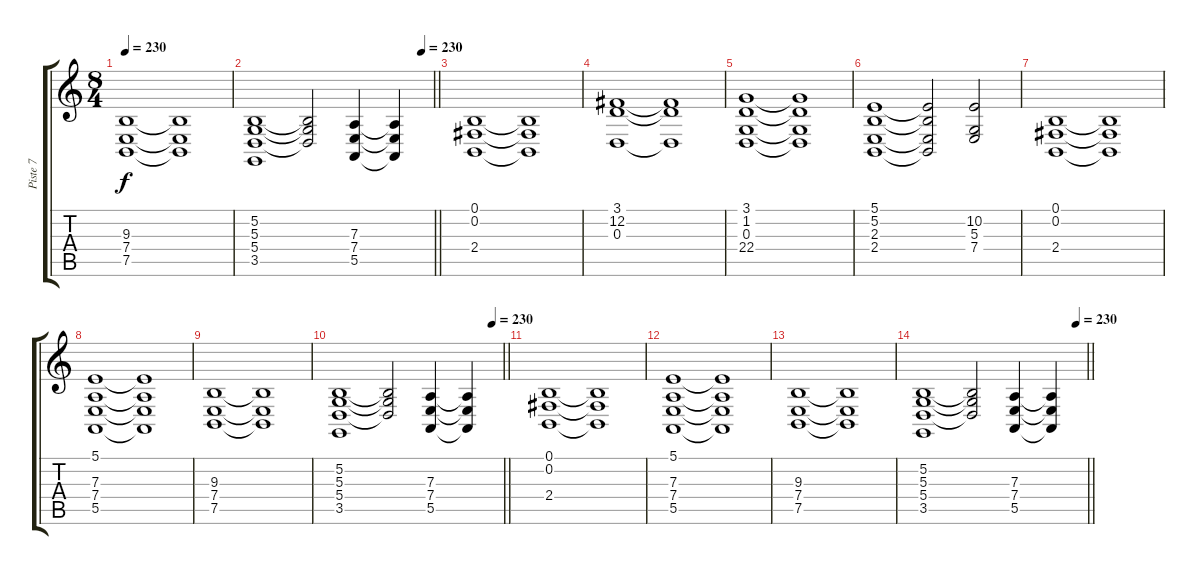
\track ("Piste 7" "Piste 7") {instrument stringensemble1}
\staff {score tabs}
\tuning (B3 Gb3 D3 A2 E2 B1) {hide}
\ts (8 4)
\tempo 230
\clef g2
\ks c
(9.3 7.4 7.5).1{dy f} (9.3{t} 7.4{t} 7.5{t}).1 |
\tempo (230 0.9375)
\barLineRight lightlight
(5.2 5.3 5.4 3.5).1 (5.2{t} 5.3{t} 5.4{t}).2 (7.3 7.4 5.5).4 (7.3{t} 7.4{t} 5.5{t}).4 |
(0.1 0.2 2.4).1 (0.1{t} 0.2{t} 2.4{t}).1 |
(3.1 12.2 0.3).1 (3.1{t} 12.2{t} 0.3{t}).1 |
(3.1 1.2 0.3 22.4).1 (3.1{t} 1.2{t} 0.3{t} 22.4{t}).1 |
(5.1 5.2 2.3 2.4).1 (5.1{t} 5.2{t} 2.3{t} 2.4{t}).2 (10.2 5.3 7.4).2 |
(0.1 0.2 2.4).1 (0.1{t} 0.2{t} 2.4{t}).1 |
(5.1 7.3 7.4 5.5).1 (5.1{t} 7.3{t} 7.4{t} 5.5{t}).1 |
(9.3 7.4 7.5).1 (9.3{t} 7.4{t} 7.5{t}).1 |
\tempo (230 0.9375)
\barLineRight lightlight
(5.2 5.3 5.4 3.5).1 (5.2{t} 5.3{t} 5.4{t}).2 (7.3 7.4 5.5).4 (7.3{t} 7.4{t} 5.5{t}).4 |
(0.1 0.2 2.4).1 (0.1{t} 0.2{t} 2.4{t}).1 |
(5.1 7.3 7.4 5.5).1 (5.1{t} 7.3{t} 7.4{t} 5.5{t}).1 |
(9.3 7.4 7.5).1 (9.3{t} 7.4{t} 7.5{t}).1 |
\tempo (230 0.9375)
\barLineRight lightlight
(5.2 5.3 5.4 3.5).1 (5.2{t} 5.3{t} 5.4{t}).2 (7.3 7.4 5.5).4 (7.3{t} 7.4{t} 5.5{t}).4
